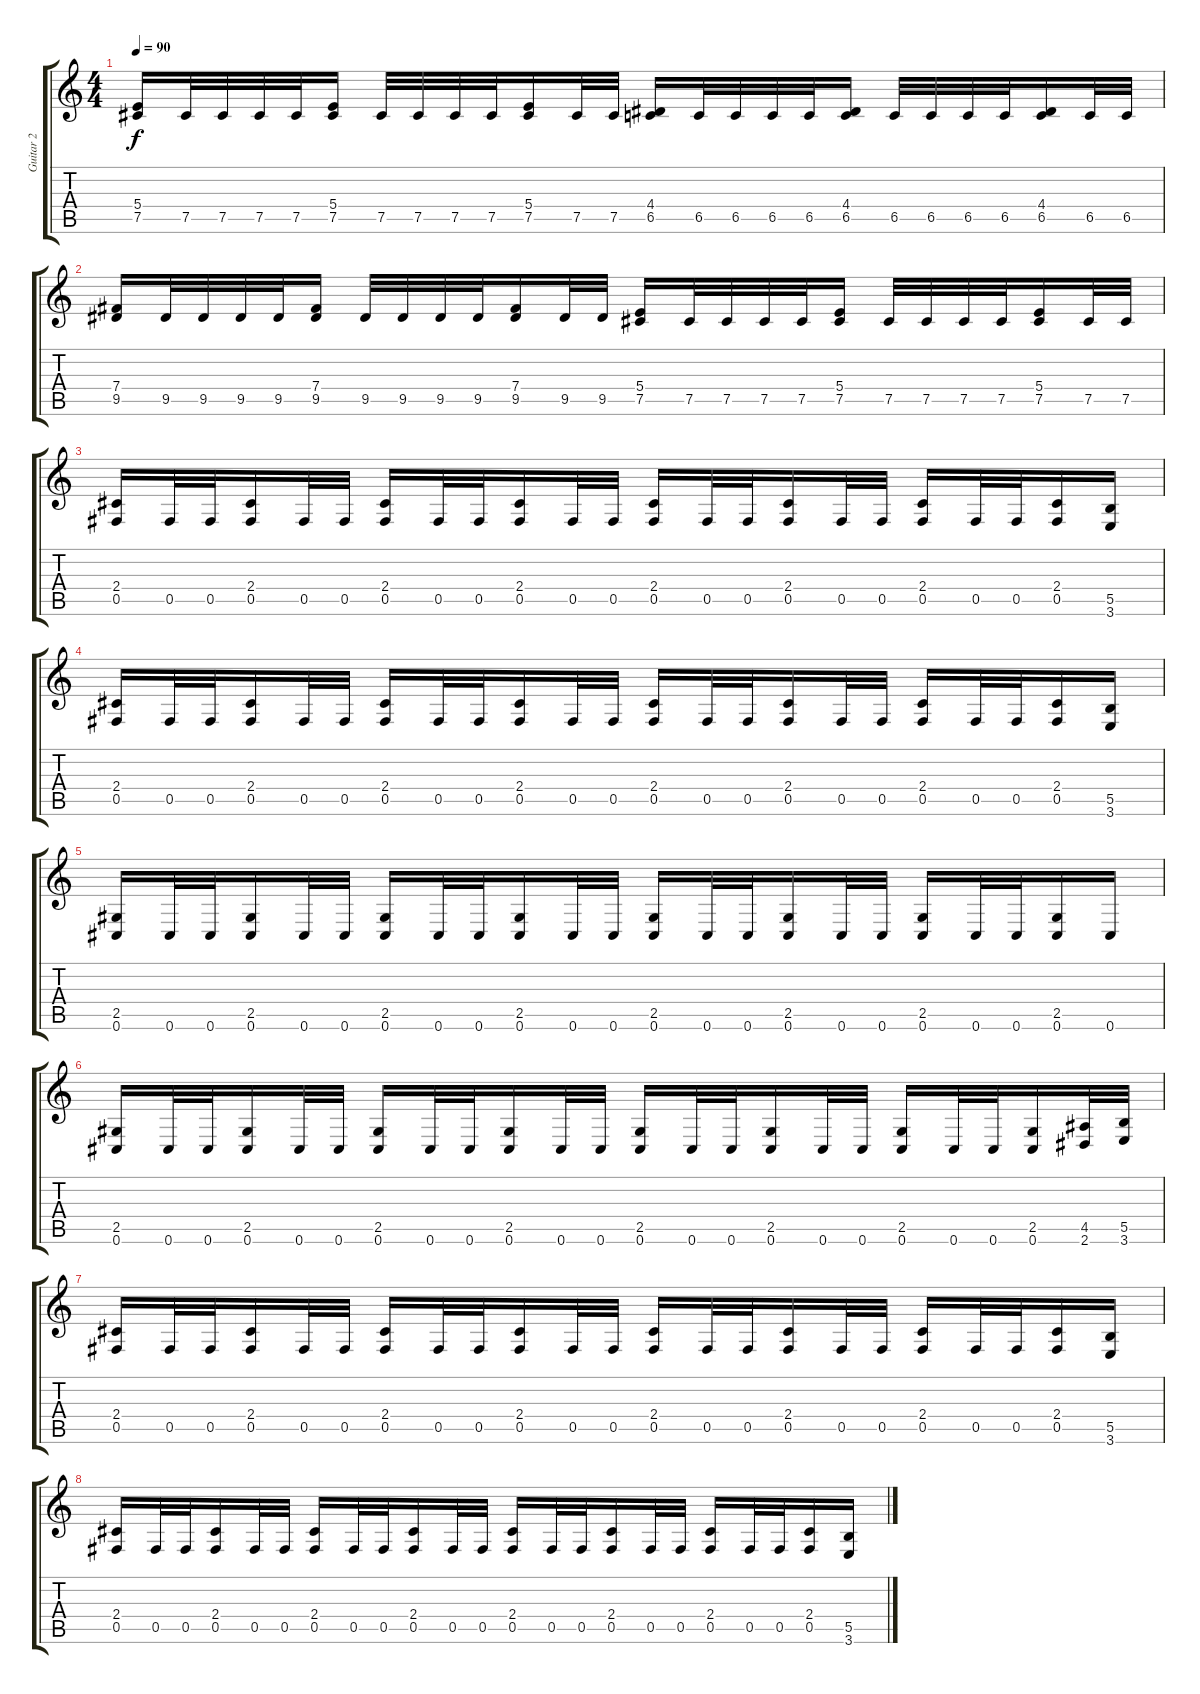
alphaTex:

\track ("Guitar 2 " "Guitar 2 ") {instrument distortionguitar}
\staff {score tabs}
\tuning (Db4 Ab3 E3 B2 Gb2 Db2) {hide}
\ts (4 4)
\tempo 90
\clef g2
\ks c
(5.4 7.5).16{dy f} 7.5.32 7.5.32 7.5.32 7.5.32 (5.4 7.5).16 7.5.32 7.5.32 7.5.32 7.5.32 (5.4 7.5).16 7.5.32 7.5.32 (4.4 6.5).16 6.5.32 6.5.32 6.5.32 6.5.32 (4.4 6.5).16 6.5.32 6.5.32 6.5.32 6.5.32 (4.4 6.5).16 6.5.32 6.5.32 |
(7.4 9.5).16 9.5.32 9.5.32 9.5.32 9.5.32 (7.4 9.5).16 9.5.32 9.5.32 9.5.32 9.5.32 (7.4 9.5).16 9.5.32 9.5.32 (5.4 7.5).16 7.5.32 7.5.32 7.5.32 7.5.32 (5.4 7.5).16 7.5.32 7.5.32 7.5.32 7.5.32 (5.4 7.5).16 7.5.32 7.5.32 |
(2.4 0.5).16 0.5.32 0.5.32 (2.4 0.5).16 0.5.32 0.5.32 (2.4 0.5).16 0.5.32 0.5.32 (2.4 0.5).16 0.5.32 0.5.32 (2.4 0.5).16 0.5.32 0.5.32 (2.4 0.5).16 0.5.32 0.5.32 (2.4 0.5).16 0.5.32 0.5.32 (2.4 0.5).16 (5.5 3.6).16 |
(2.4 0.5).16 0.5.32 0.5.32 (2.4 0.5).16 0.5.32 0.5.32 (2.4 0.5).16 0.5.32 0.5.32 (2.4 0.5).16 0.5.32 0.5.32 (2.4 0.5).16 0.5.32 0.5.32 (2.4 0.5).16 0.5.32 0.5.32 (2.4 0.5).16 0.5.32 0.5.32 (2.4 0.5).16 (5.5 3.6).16 |
(2.5 0.6).16 0.6.32 0.6.32 (2.5 0.6).16 0.6.32 0.6.32 (2.5 0.6).16 0.6.32 0.6.32 (2.5 0.6).16 0.6.32 0.6.32 (2.5 0.6).16 0.6.32 0.6.32 (2.5 0.6).16 0.6.32 0.6.32 (2.5 0.6).16 0.6.32 0.6.32 (2.5 0.6).16 0.6.16 |
(2.5 0.6).16 0.6.32 0.6.32 (2.5 0.6).16 0.6.32 0.6.32 (2.5 0.6).16 0.6.32 0.6.32 (2.5 0.6).16 0.6.32 0.6.32 (2.5 0.6).16 0.6.32 0.6.32 (2.5 0.6).16 0.6.32 0.6.32 (2.5 0.6).16 0.6.32 0.6.32 (2.5 0.6).16 (4.5 2.6).32 (5.5 3.6).32 |
(2.4 0.5).16 0.5.32 0.5.32 (2.4 0.5).16 0.5.32 0.5.32 (2.4 0.5).16 0.5.32 0.5.32 (2.4 0.5).16 0.5.32 0.5.32 (2.4 0.5).16 0.5.32 0.5.32 (2.4 0.5).16 0.5.32 0.5.32 (2.4 0.5).16 0.5.32 0.5.32 (2.4 0.5).16 (5.5 3.6).16 |
(2.4 0.5).16 0.5.32 0.5.32 (2.4 0.5).16 0.5.32 0.5.32 (2.4 0.5).16 0.5.32 0.5.32 (2.4 0.5).16 0.5.32 0.5.32 (2.4 0.5).16 0.5.32 0.5.32 (2.4 0.5).16 0.5.32 0.5.32 (2.4 0.5).16 0.5.32 0.5.32 (2.4 0.5).16 (5.5 3.6).16
